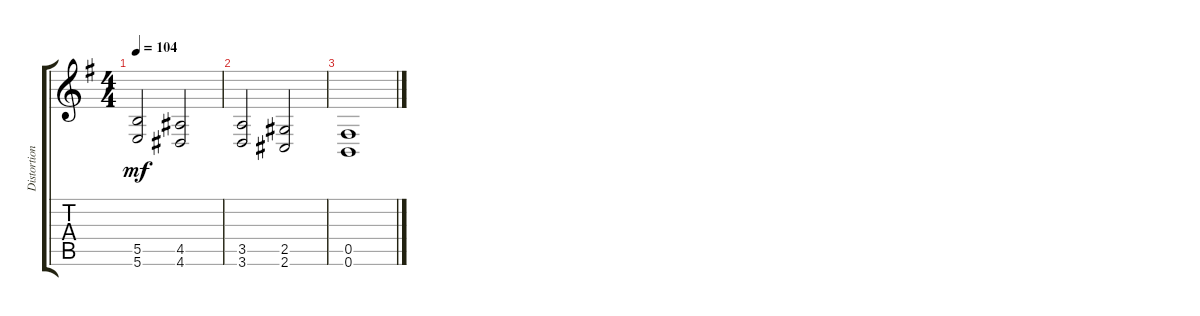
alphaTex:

\track ("Distortion" "Distortion") {instrument distortionguitar}
\staff {score tabs}
\tuning (Db4 Ab3 E3 B2 Gb2 B1) {hide}
\ts (4 4)
\tempo 104
\clef g2
\ks g
(5.5 5.6).2{dy mf} (4.5 4.6).2 |
(3.5 3.6).2 (2.5 2.6).2 |
(0.5 0.6).1
